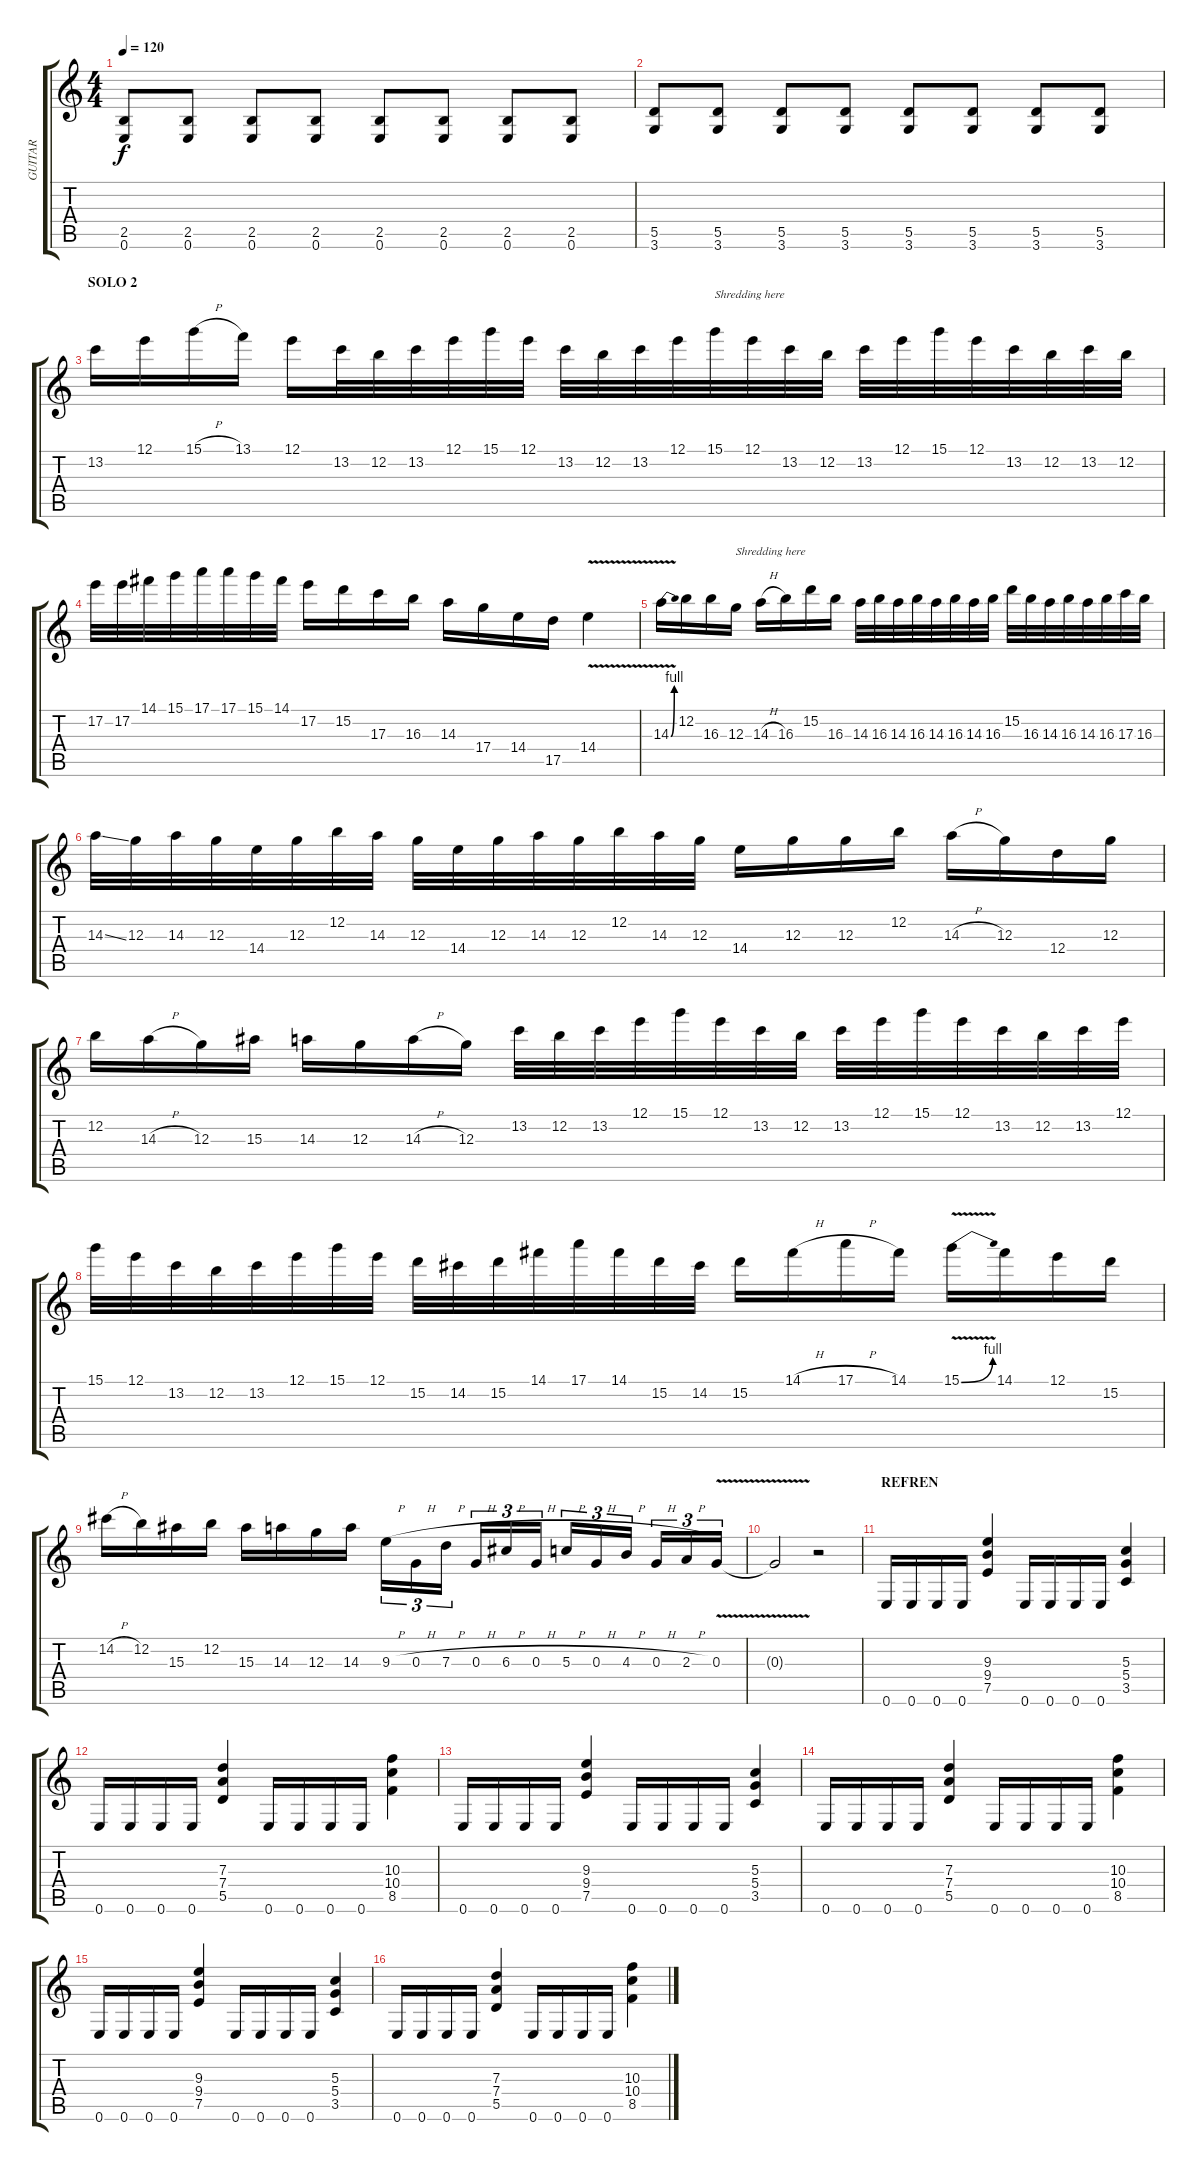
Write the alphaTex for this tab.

\track ("GUITAR" "GUITAR") {instrument overdrivenguitar}
\staff {score tabs}
\tuning (E4 B3 G3 D3 A2 E2) {hide}
\ts (4 4)
\tempo 120
\clef g2
\ks c
(2.5 0.6).8{dy f} (2.5 0.6).8 (2.5 0.6).8 (2.5 0.6).8 (2.5 0.6).8 (2.5 0.6).8 (2.5 0.6).8 (2.5 0.6).8 |
(5.5 3.6).8 (5.5 3.6).8 (5.5 3.6).8 (5.5 3.6).8 (5.5 3.6).8 (5.5 3.6).8 (5.5 3.6).8 (5.5 3.6).8 |
\section ("" "SOLO 2")
13.2.16 12.1.16 15.1{h}.16 13.1.16 12.1.16 13.2.32 12.2.32 13.2.32 12.1.32 15.1.32 12.1.32 13.2.32 12.2.32 13.2.32 12.1.32 15.1.32{txt "Shredding here"} 12.1.32 13.2.32 12.2.32 13.2.32 12.1.32 15.1.32 12.1.32 13.2.32 12.2.32 13.2.32 12.2.32 |
17.2.32 17.2.32 14.1.32 15.1.32 17.1.32 17.1.32 15.1.32 14.1.32 17.2.16 15.2.16 17.3.16 16.3.16 14.3.16 17.4.16 14.4.16 17.5.16 14.4{v}.4 |
14.3{be (bend 0 0 60 4) v}.16 12.2.16 16.3.16 12.3.16{txt "Shredding here"} 14.3{h}.16 16.3.16 15.2.16 16.3.16 14.3.32 16.3.32 14.3.32 16.3.32 14.3.32 16.3.32 14.3.32 16.3.32 15.2.32 16.3.32 14.3.32 16.3.32 14.3.32 16.3.32 17.3.32 16.3.32 |
14.3{ss}.32 12.3.32 14.3.32 12.3.32 14.4.32 12.3.32 12.2.32 14.3.32 12.3.32 14.4.32 12.3.32 14.3.32 12.3.32 12.2.32 14.3.32 12.3.32 14.4.16 12.3.16 12.3.16 12.2.16 14.3{h}.16 12.3.16 12.4.16 12.3.16 |
12.2.16 14.3{h}.16 12.3.16 15.3.16 14.3.16 12.3.16 14.3{h}.16 12.3.16 13.2.32 12.2.32 13.2.32 12.1.32 15.1.32 12.1.32 13.2.32 12.2.32 13.2.32 12.1.32 15.1.32 12.1.32 13.2.32 12.2.32 13.2.32 12.1.32 |
15.1.32 12.1.32 13.2.32 12.2.32 13.2.32 12.1.32 15.1.32 12.1.32 15.2.32 14.2.32 15.2.32 14.1.32 17.1.32 14.1.32 15.2.32 14.2.32 15.2.16 14.1{h}.16 17.1{h}.16 14.1.16 15.1{be (bend 0 0 60 4) v}.16 14.1.16 12.1.16 15.2.16 |
14.2{h}.16 12.2.16 15.3.16 12.2.16 15.3.16 14.3.16 12.3.16 14.3.16 9.3{h}.16{tu (3 2)} 0.3{h}.16{tu (3 2)} 7.3{h}.16{tu (3 2)} 0.3{h}.16{tu (3 2)} 6.3{h}.16{tu (3 2)} 0.3{h}.16{tu (3 2)} 5.3{h}.16{tu (3 2)} 0.3{h}.16{tu (3 2)} 4.3{h}.16{tu (3 2)} 0.3{h}.16{tu (3 2)} 2.3{h}.16{tu (3 2)} 0.3{v}.16{tu (3 2)} |
0.3{t}.2 r.2 |
\section ("" "REFREN")
0.6.16 0.6.16 0.6.16 0.6.16 (9.3 9.4 7.5).4 0.6.16 0.6.16 0.6.16 0.6.16 (5.3 5.4 3.5).4 |
0.6.16 0.6.16 0.6.16 0.6.16 (7.3 7.4 5.5).4 0.6.16 0.6.16 0.6.16 0.6.16 (10.3 10.4 8.5).4 |
0.6.16 0.6.16 0.6.16 0.6.16 (9.3 9.4 7.5).4 0.6.16 0.6.16 0.6.16 0.6.16 (5.3 5.4 3.5).4 |
0.6.16 0.6.16 0.6.16 0.6.16 (7.3 7.4 5.5).4 0.6.16 0.6.16 0.6.16 0.6.16 (10.3 10.4 8.5).4 |
0.6.16 0.6.16 0.6.16 0.6.16 (9.3 9.4 7.5).4 0.6.16 0.6.16 0.6.16 0.6.16 (5.3 5.4 3.5).4 |
0.6.16 0.6.16 0.6.16 0.6.16 (7.3 7.4 5.5).4 0.6.16 0.6.16 0.6.16 0.6.16 (10.3 10.4 8.5).4
